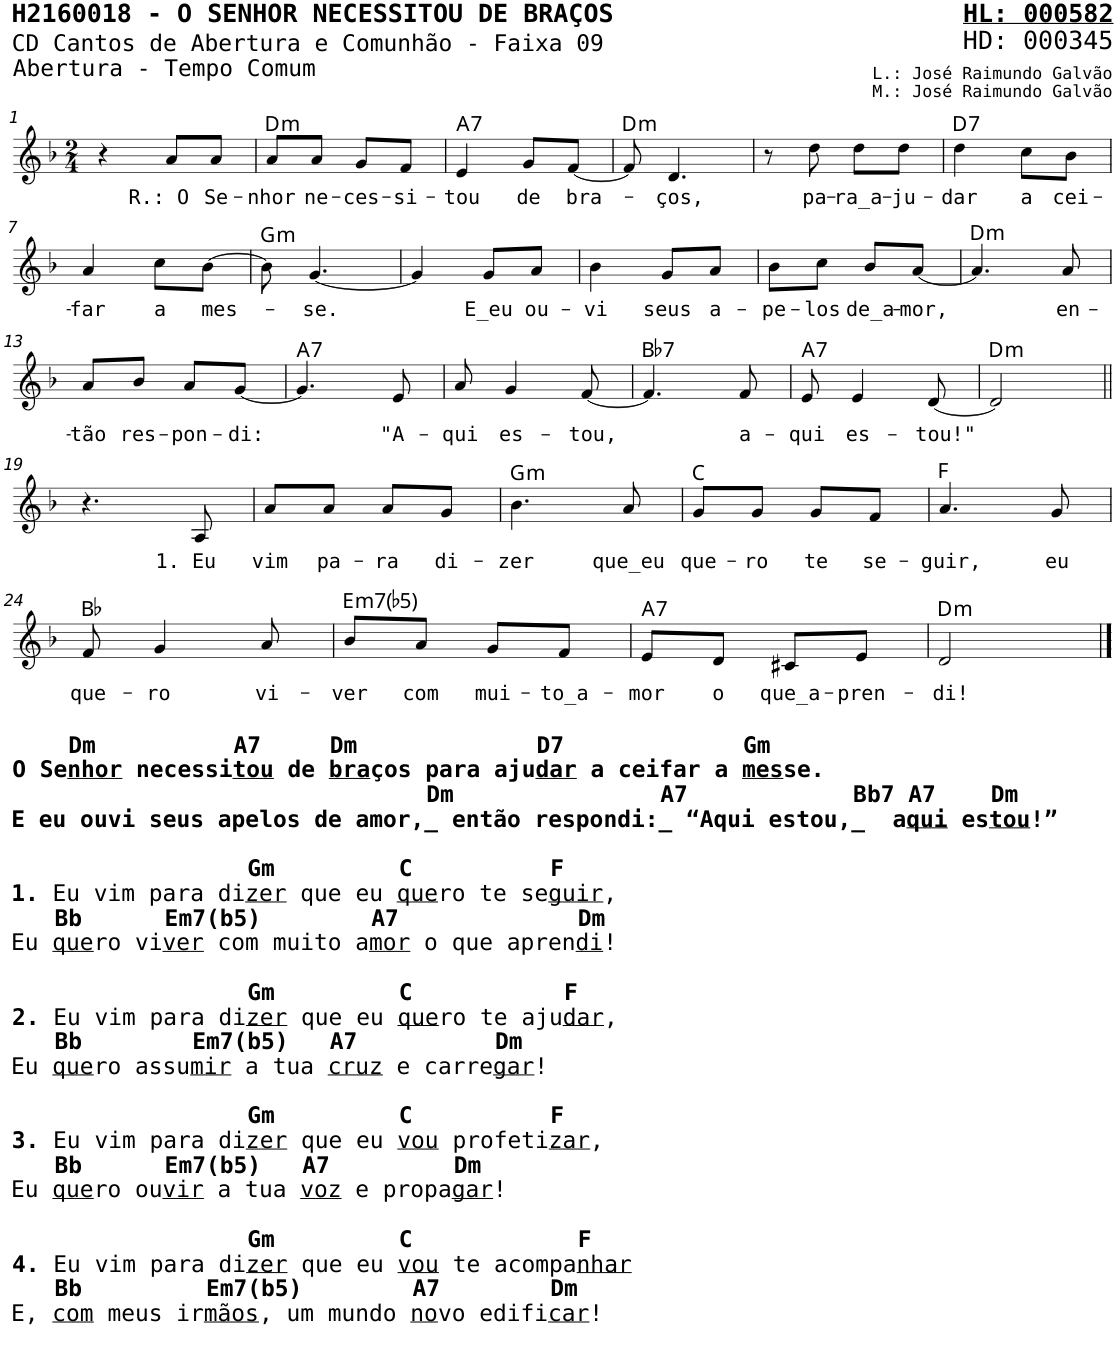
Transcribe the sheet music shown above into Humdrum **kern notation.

**kern	**text	**harte
*part1	*part1	*part1
*staff1	*staff1	*
*I"Voz	*	*
*I'V	*	*
*stria5	*	*
*clefG2	*	*
*k[b-]	*	*
*M2/4	*	*
=1	=1	=1
4r	.	.
!	!LO:LY:b	!
8a/L	R.: O	.
!	!LO:LY:b	!
8a/J	Se-	.
=2	=2	=2
!	!LO:LY:b	!LO:H:kt=m
8a/L	-nhor	D:min
!	!LO:LY:b	!
8a/J	ne-	.
!	!LO:LY:b	!
8g/L	-ces-	.
!	!LO:LY:b	!
8f/J	-si-	.
=3	=3	=3
!	!LO:LY:b	!LO:H:kt=7
4e/	-tou	A:7
!	!LO:LY:b	!
8g/L	de	.
!	!LO:LY:b	!
[8f/J	bra-	.
=4	=4	=4
!	!	!LO:H:kt=m
8f/]	.	D:min
!	!LO:LY:b	!
4.d/	-ços,	.
=5	=5	=5
8r	.	.
!	!LO:LY:b	!
8dd\	pa-	.
!	!LO:LY:b	!
8dd\L	-ra_a-	.
!	!LO:LY:b	!
8dd\J	-ju-	.
=6	=6	=6
!	!LO:LY:b	!LO:H:kt=7
4dd\	-dar	D:7
!	!LO:LY:b	!
8cc\L	a	.
!	!LO:LY:b	!
8b-\J	cei-	.
!!LO:LB:g=z
=7	=7	=7
!	!LO:LY:b	!
4a/	-far	.
!	!LO:LY:b	!
8cc\L	a	.
!	!LO:LY:b	!
[8b-\J	mes-	.
=8	=8	=8
!	!	!LO:H:kt=m
8b-\]	.	G:min
!	!LO:LY:b	!
[4.g/	-se.	.
=9	=9	=9
4g/]	.	.
!	!LO:LY:b	!
8g/L	E_eu	.
!	!LO:LY:b	!
8a/J	ou-	.
=10	=10	=10
!	!LO:LY:b	!
4b-\	-vi	.
!	!LO:LY:b	!
8g/L	seus	.
!	!LO:LY:b	!
8a/J	a-	.
=11	=11	=11
!	!LO:LY:b	!
8b-\L	-pe-	.
!	!LO:LY:b	!
8cc\J	-los	.
!	!LO:LY:b	!
8b-/L	de_a-	.
!	!LO:LY:b	!
[8a/J	-mor,	.
=12	=12	=12
!	!	!LO:H:kt=m
4.a/]	.	D:min
!	!LO:LY:b	!
8a/	en-	.
!!LO:LB:g=z
=13	=13	=13
!	!LO:LY:b	!
8a/L	-tão	.
!	!LO:LY:b	!
8b-/J	res-	.
!	!LO:LY:b	!
8a/L	-pon-	.
!	!LO:LY:b	!
[8g/J	-di:	.
=14	=14	=14
!	!	!LO:H:kt=7
4.g/]	.	A:7
!	!LO:LY:b	!
8e/	"A-	.
=15	=15	=15
!	!LO:LY:b	!
8a/	-qui	.
!	!LO:LY:b	!
4g/	es-	.
!	!LO:LY:b	!
[8f/	-tou,	.
=16	=16	=16
!	!	!LO:H:kt=7
4.f/]	.	Bb:7
!	!LO:LY:b	!
8f/	a-	.
=17	=17	=17
!	!LO:LY:b	!LO:H:kt=7
8e/	-qui	A:7
!	!LO:LY:b	!
4e/	es-	.
!	!LO:LY:b	!
[8d/	-tou!"	.
=18	=18	=18
!	!	!LO:H:kt=m
2d/]	.	D:min
!!LO:LB:g=z
=19||	=19||	=19||
4.r	.	.
!	!LO:LY:b	!
8A/	1. Eu	.
=20	=20	=20
!	!LO:LY:b	!
8a/L	vim	.
!	!LO:LY:b	!
8a/J	pa-	.
!	!LO:LY:b	!
8a/L	-ra	.
!	!LO:LY:b	!
8g/J	di-	.
=21	=21	=21
!	!LO:LY:b	!LO:H:kt=m
4.b-\	-zer	G:min
!	!LO:LY:b	!
8a/	que_eu	.
=22	=22	=22
!	!LO:LY:b	!
8g/L	que-	C:maj
!	!LO:LY:b	!
8g/J	-ro	.
!	!LO:LY:b	!
8g/L	te	.
!	!LO:LY:b	!
8f/J	se-	.
=23	=23	=23
!	!LO:LY:b	!
4.a/	-guir,	F:maj
!	!LO:LY:b	!
8g/	eu	.
!!LO:LB:g=z
=24	=24	=24
!LO:TX:b:B:t=Dm &nbsp;        A7     Dm             D7             Gm	!	!
!LO:TX:b:t=O Se	!	!
!LO:TX:b:t=nhor	!	!
!LO:TX:b:t=necessi	!	!
!LO:TX:b:t=tou	!	!
!LO:TX:b:t=de	!	!
!LO:TX:b:t=bra	!	!
!LO:TX:b:t=ços para aju	!	!
!LO:TX:b:t=dar	!	!
!LO:TX:b:t=a ceifar a	!	!
!LO:TX:b:t=mes	!	!
!LO:TX:b:t=se.	!	!
!LO:TX:b:t=Dm               A7            Bb7 A7    Dm	!	!
!LO:TX:b:t=E eu ouvi seus apelos de amor,_ então respondi&colon;_ “Aqui estou,_  a	!	!
!LO:TX:b:t=qui	!	!
!LO:TX:b:t=es	!	!
!LO:TX:b:t=tou	!	!
!LO:TX:b:t=!”	!	!
!LO:TX:b:t=Gm         C          F	!	!
!LO:TX:b:t=1.	!	!
!LO:TX:b:t=Eu vim para di	!	!
!LO:TX:b:t=zer	!	!
!LO:TX:b:t=que eu	!	!
!LO:TX:b:t=que	!	!
!LO:TX:b:t=ro te se	!	!
!LO:TX:b:t=guir	!	!
!LO:TX:b:t=,	!	!
!LO:TX:b:B:t=Bb      Em7(b5)        A7             Dm	!	!
!LO:TX:b:t=Eu	!	!
!LO:TX:b:t=que	!	!
!LO:TX:b:t=ro vi	!	!
!LO:TX:b:t=ver	!	!
!LO:TX:b:t=com muito a	!	!
!LO:TX:b:t=mor	!	!
!LO:TX:b:t=o que apren	!	!
!LO:TX:b:t=di	!	!
!LO:TX:b:t=!	!	!
!LO:TX:b:B:t=Gm         C           F	!	!
!LO:TX:b:t=2.	!	!
!LO:TX:b:t=Eu vim para di	!	!
!LO:TX:b:t=zer	!	!
!LO:TX:b:t=que eu	!	!
!LO:TX:b:t=que	!	!
!LO:TX:b:t=ro te aju	!	!
!LO:TX:b:t=dar	!	!
!LO:TX:b:t=,	!	!
!LO:TX:b:B:t=Bb        Em7(b5)   A7          Dm	!	!
!LO:TX:b:t=Eu	!	!
!LO:TX:b:t=que	!	!
!LO:TX:b:t=ro assu	!	!
!LO:TX:b:t=mir	!	!
!LO:TX:b:t=a tua	!	!
!LO:TX:b:t=cruz	!	!
!LO:TX:b:t=e carre	!	!
!LO:TX:b:t=gar	!	!
!LO:TX:b:t=!	!	!
!LO:TX:b:B:t=Gm         C          F	!	!
!LO:TX:b:t=3.	!	!
!LO:TX:b:t=Eu vim para di	!	!
!LO:TX:b:t=zer	!	!
!LO:TX:b:t=que eu	!	!
!LO:TX:b:t=vou	!	!
!LO:TX:b:t=profeti	!	!
!LO:TX:b:t=zar	!	!
!LO:TX:b:t=,	!	!
!LO:TX:b:B:t=Bb      Em7(b5)   A7         Dm	!	!
!LO:TX:b:t=Eu	!	!
!LO:TX:b:t=que	!	!
!LO:TX:b:t=ro ou	!	!
!LO:TX:b:t=vir	!	!
!LO:TX:b:t=a tua	!	!
!LO:TX:b:t=voz	!	!
!LO:TX:b:t=e propa	!	!
!LO:TX:b:t=gar	!	!
!LO:TX:b:t=!	!	!
!LO:TX:b:B:t=Gm         C            F	!	!
!LO:TX:b:t=4.	!	!
!LO:TX:b:t=Eu vim para di	!	!
!LO:TX:b:t=zer	!	!
!LO:TX:b:t=que eu	!	!
!LO:TX:b:t=vou	!	!
!LO:TX:b:t=te acompa	!	!
!LO:TX:b:t=nhar	!	!
!LO:TX:b:B:t=Bb         Em7(b5)        A7        Dm	!	!
!LO:TX:b:t=E,	!	!
!LO:TX:b:t=com	!	!
!LO:TX:b:t=meus ir	!	!
!LO:TX:b:t=mãos	!	!
!LO:TX:b:t=, um mundo	!	!
!LO:TX:b:t=no	!	!
!LO:TX:b:t=vo edifi	!	!
!LO:TX:b:t=car	!	!
!LO:TX:b:t=!	!	!
!	!LO:LY:b	!
8f/	que-	Bb:maj
!	!LO:LY:b	!
4g/	-ro	.
!	!LO:LY:b	!
8a/	vi-	.
=25	=25	=25
!	!LO:LY:b	!LO:H:kt=m7(b5)
8b-/L	-ver	E:hdim7
!	!LO:LY:b	!
8a/J	com	.
!	!LO:LY:b	!
8g/L	mui-	.
!	!LO:LY:b	!
8f/J	-to_a-	.
=26	=26	=26
!	!LO:LY:b	!LO:H:kt=7
8e/L	-mor	A:7
!	!LO:LY:b	!
8d/J	o	.
!	!LO:LY:b	!
8c#X/L	que_a-	.
!	!LO:LY:b	!
8e/J	-pren-	.
=27	=27	=27
!	!LO:LY:b	!LO:H:kt=m
2d/	-di!	D:min
==	==	==
*-	*-	*-
